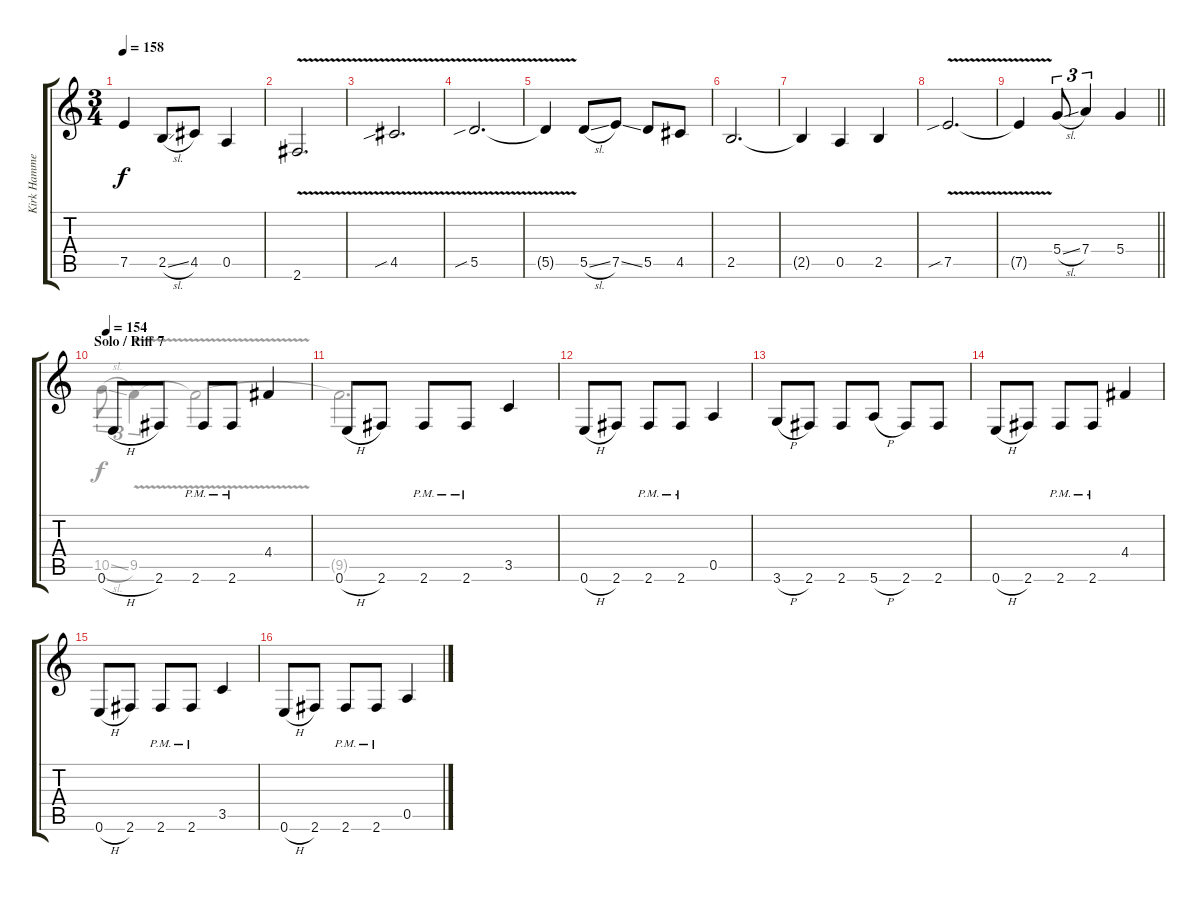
\track ("Kirk Hammett Riff" "Kirk Hamme") {instrument distortionguitar}
\staff {score tabs}
\tuning (E4 B3 G3 D3 A2 E2) {hide}
\voice
\ts (3 4)
\tempo 158
\clef g2
\ks c
7.5{t}.4{dy f} 2.5{sl}.8 4.5.8 0.5.4 |
2.6{v}.2{d} |
4.5{v sib}.2{d} |
5.5{v sib}.2{d} |
5.5{t}.4 5.5{sl}.8 7.5{ss}.8 5.5.8 4.5.8 |
2.5.2{d} |
2.5{t}.4 0.5.4 2.5.4 |
7.5{v sib}.2{d} |
\barLineRight lightlight
7.5{t}.4 5.4{sl}.8{tu (3 2)} 7.4.4{tu (3 2)} 5.4.4 |
\section ("" "Solo / Riff 7")
\tempo 154
0.6{h}.8 2.6.8 2.6{pm}.8 2.6{pm}.8 4.4.4 |
0.6{h}.8 2.6.8 2.6{pm}.8 2.6{pm}.8 3.5.4 |
0.6{h}.8 2.6.8 2.6{pm}.8 2.6{pm}.8 0.5.4 |
3.6{h}.8 2.6.8 2.6.8 5.6{h}.8 2.6.8 2.6.8 |
0.6{h}.8 2.6.8 2.6{pm}.8 2.6{pm}.8 4.4.4 |
0.6{h}.8 2.6.8 2.6{pm}.8 2.6{pm}.8 3.5.4 |
0.6{h}.8 2.6.8 2.6{pm}.8 2.6{pm}.8 0.5.4
\voice
\clef g2
\ottava regular
\simile none
\ks c
|
|
|
|
|
|
|
|
\barLineRight lightlight
|
10.5{sl}.8{tu (3 2)} 9.5{v}.4{tu (3 2)} 9.5{t}.2 |
9.5{t}.2{d} |
|
|
|
|
